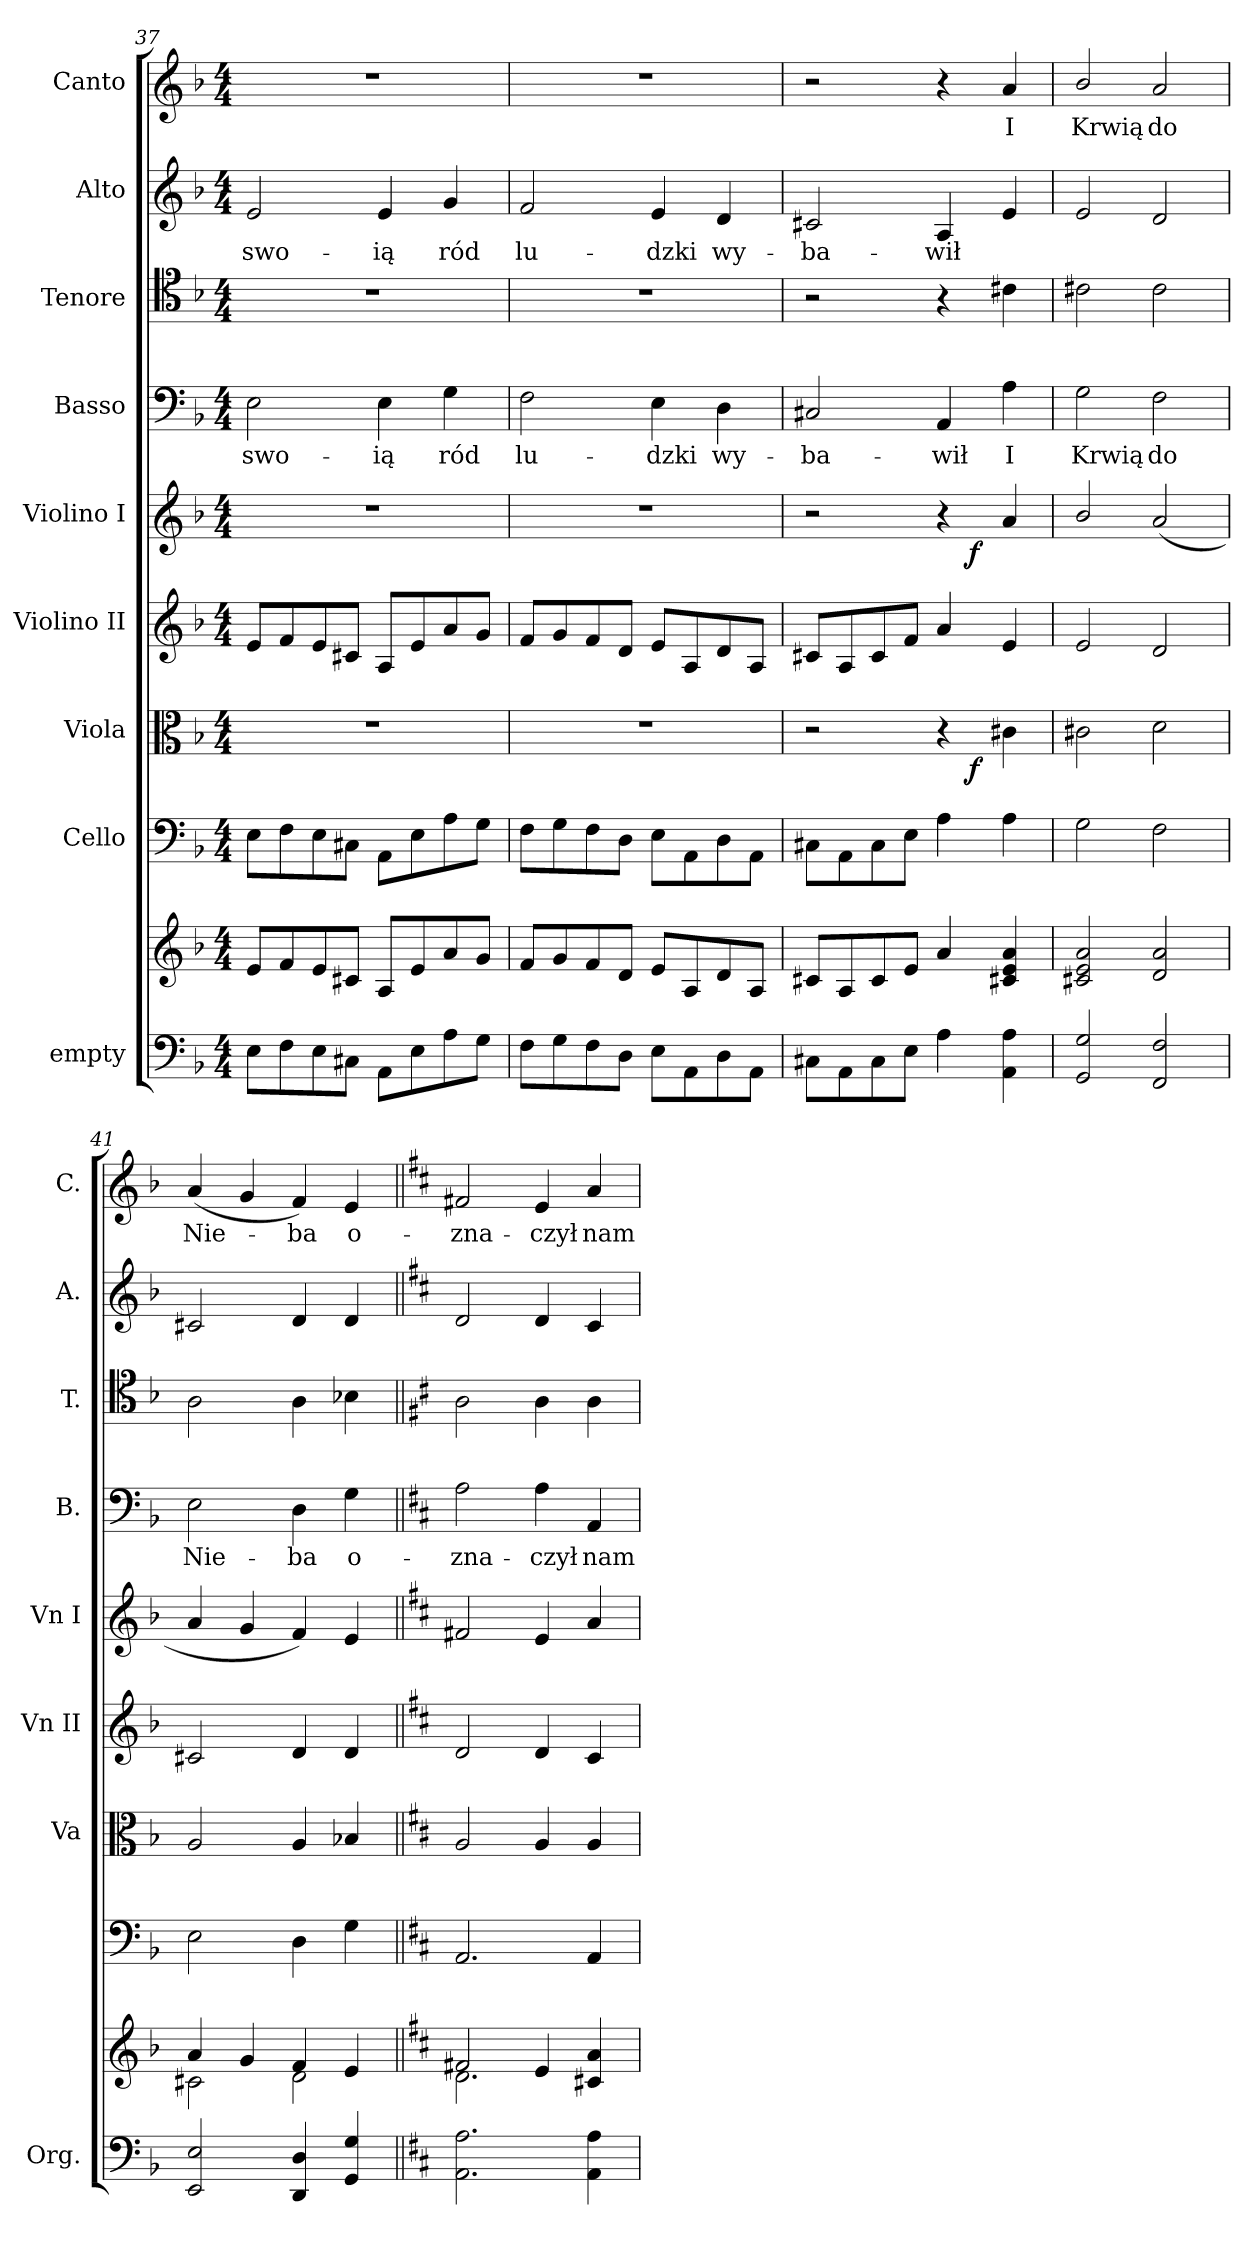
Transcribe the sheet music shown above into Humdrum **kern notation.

**kern	**kern	**kern	**kern	**dynam	**kern	**kern	**dynam	**kern	**text	**kern	**kern	**text	**kern	**text
*part9	*part9	*part8	*part7	*part7	*part6	*part5	*part5	*part4	*part4	*part3	*part2	*part2	*part1	*part1
*staff10	*staff9	*staff8	*staff7	*staff7	*staff6	*staff5	*staff5	*staff4	*staff4	*staff3	*staff2	*staff2	*staff1	*staff1
*I"empty	*	*I"Cello	*I"Viola	*	*I"Violino II	*I"Violino I	*	*I"Basso	*	*I"Tenore	*I"Alto	*	*I"Canto	*
*I'Org.	*	*	*I'Va	*	*I'Vn II	*I'Vn I	*	*I'B.	*	*I'T.	*I'A.	*	*I'C.	*
*clefF4	*clefG2	*clefF4	*clefC3	*	*clefG2	*clefG2	*	*clefF4	*	*clefC4	*clefG2	*	*clefG2	*
*k[b-]	*k[b-]	*k[b-]	*k[b-]	*	*k[b-]	*k[b-]	*	*k[b-]	*	*k[b-]	*k[b-]	*	*k[b-]	*
*d:	*d:	*d:	*d:	*	*d:	*d:	*	*d:	*	*d:	*d:	*	*d:	*
*M4/4	*M4/4	*M4/4	*M4/4	*	*M4/4	*M4/4	*	*M4/4	*	*M4/4	*M4/4	*	*M4/4	*
=37	=37	=37	=37	=37	=37	=37	=37	=37	=37	=37	=37	=37	=37	=37
8E\L	8e/L	8E\L	1r	.	8e/L	1r	.	2E\	swo-	1r	2e/	swo-	1r	.
8F\	8f/	8F\	.	.	8f/	.	.	.	.	.	.	.	.	.
8E\	8e/	8E\	.	.	8e/	.	.	.	.	.	.	.	.	.
8C#X\J	8c#X/J	8C#X\J	.	.	8c#X/J	.	.	.	.	.	.	.	.	.
8AA\L	8A/L	8AA\L	.	.	8A/L	.	.	4E\	-ią	.	4e/	-ią	.	.
8E\	8e/	8E\	.	.	8e/	.	.	.	.	.	.	.	.	.
8A\	8a/	8A\	.	.	8a/	.	.	4G\	ród	.	4g/	ród	.	.
8G\J	8g/J	8G\J	.	.	8g/J	.	.	.	.	.	.	.	.	.
=38	=38	=38	=38	=38	=38	=38	=38	=38	=38	=38	=38	=38	=38	=38
8F\L	8f/L	8F\L	1r	.	8f/L	1r	.	2F\	lu-	1r	2f/	lu-	1r	.
8G\	8g/	8G\	.	.	8g/	.	.	.	.	.	.	.	.	.
8F\	8f/	8F\	.	.	8f/	.	.	.	.	.	.	.	.	.
8D\J	8d/J	8D\J	.	.	8d/J	.	.	.	.	.	.	.	.	.
8E\L	8e/L	8E\L	.	.	8e/L	.	.	4E\	-dzki	.	4e/	-dzki	.	.
8AA\	8A/	8AA\	.	.	8A/	.	.	.	.	.	.	.	.	.
8D\	8d/	8D\	.	.	8d/	.	.	4D\	wy-	.	4d/	wy-	.	.
8AA\J	8A/J	8AA\J	.	.	8A/J	.	.	.	.	.	.	.	.	.
=39	=39	=39	=39	=39	=39	=39	=39	=39	=39	=39	=39	=39	=39	=39
*	*	*	*^	*	*	*^	*	*	*	*	*	*	*	*
8C#X\L	8c#X/L	8C#X\L	2r	2ryy	.	8c#X/L	2r	2ryy	.	2C#X/	-ba-	2r	2c#X/	-ba-	2r	.
8AA\	8A/	8AA\	.	.	.	8A/	.	.	.	.	.	.	.	.	.	.
8C#\	8c#/	8C#\	.	.	.	8c#/	.	.	.	.	.	.	.	.	.	.
8E\J	8e/J	8E\J	.	.	.	8f/J	.	.	.	.	.	.	.	.	.	.
4A\	4a/	4A\	4r	8ryy	.	4a/	4r	8ryy	.	4AA/	-wił	4r	4A/	-wił	4r	.
!	!	!	!	!	!LO:DY:b	!	!	!	!LO:DY:b	!	!	!	!	!	!	!
.	.	.	.	4.ryy	f	.	.	4.ryy	f	.	.	.	.	.	.	.
4AA\ 4A\	4c#X/ 4e/ 4a/	4A\	4c#X\	.	.	4e/	4a/	.	.	4A\	I	4c#X\	4e/	.	4a/	I
*	*	*	*v	*v	*	*	*v	*v	*	*	*	*	*	*	*	*
=40	=40	=40	=40	=40	=40	=40	=40	=40	=40	=40	=40	=40	=40	=40
2GG/ 2G/	2c#X/ 2e/ 2a/	2G\	2c#X\	.	2e/	2b-/	.	2G\	Krwią	2c#X\	2e/	.	2b-/	Krwią
2FF/ 2F/	2d/ 2a/	2F\	2d\	.	2d/	(>2a/	.	2F\	do	2c#\	2d/	.	2a/	do
=41	=41	=41	=41	=41	=41	=41	=41	=41	=41	=41	=41	=41	=41	=41
*	*^	*	*	*	*	*	*	*	*	*	*	*	*	*
2EE/ 2E/	4a/	2c#X\	2E\	2A/	.	2c#X/	4a/	.	2E\	Nie-	2A\	2c#X/	.	(4a/	Nie-
.	4g/	.	.	.	.	.	4g/	.	.	.	.	.	.	4g/	.
4DD/ 4D/	4f/	2d\	4D\	4A/	.	4d/	4f/)	.	4D\	-ba	4A\	4d/	.	4f/)	-ba
4GG/ 4G/	4e/	.	4G\	4B-X/	.	4d/	4e/	.	4G\	o-	4B-X\	4d/	.	4e/	o-
=42||	=42||	=42||	=42||	=42||	=42||	=42||	=42||	=42||	=42||	=42||	=42||	=42||	=42||	=42||	=42||
*k[f#c#]	*k[f#c#]	*	*k[f#c#]	*k[f#c#]	*	*k[f#c#]	*k[f#c#]	*	*k[f#c#]	*	*k[f#c#]	*k[f#c#]	*	*k[f#c#]	*
2.AA\ 2.A\	2f#X/	2.d\	2.AA/	2A/	.	2d/	2f#X/	.	2A\	-zna-	2A\	2d/	.	2f#X/	-zna-
.	4e/	.	.	4A/	.	4d/	4e/	.	4A\	-czył	4A\	4d/	.	4e/	-czył
4AA\ 4A\	4c#X/ 4a/	4ryy	4AA/	4A/	.	4c#/	4a/	.	4AA/	nam	4A\	4c#/	.	4a/	nam
*	*v	*v	*	*	*	*	*	*	*	*	*	*	*	*	*
=	=	=	=	=	=	=	=	=	=	=	=	=	=	=
*-	*-	*-	*-	*-	*-	*-	*-	*-	*-	*-	*-	*-	*-	*-
